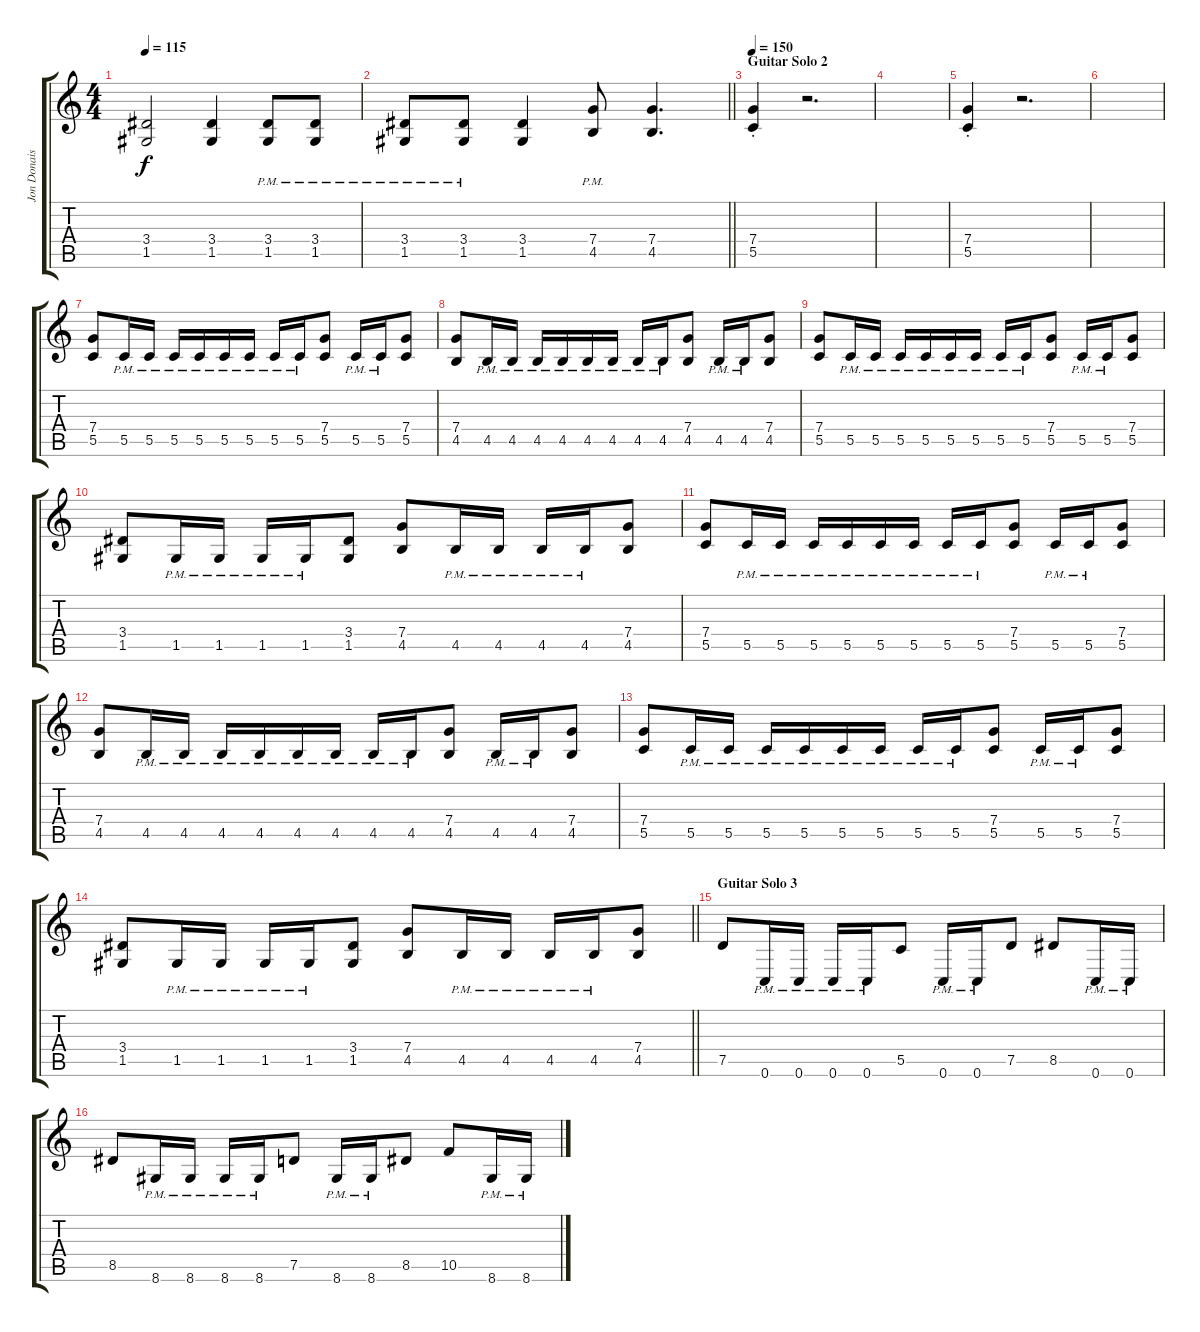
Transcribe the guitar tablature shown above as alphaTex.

\track ("Jon Donais" "Jon Donais") {instrument distortionguitar}
\staff {score tabs}
\tuning (D4 A3 F3 C3 G2 C2) {hide}
\ts (4 4)
\tempo 115
\clef g2
\ks c
(3.4 1.5).2{dy f} (3.4 1.5).4 (3.4{pm} 1.5{pm}).8 (3.4{pm} 1.5{pm}).8 |
\barLineRight lightlight
(3.4{pm} 1.5{pm}).8 (3.4{pm} 1.5{pm}).8 (3.4 1.5).4 (7.4{pm} 4.5{pm}).8 (7.4 4.5).4{d} |
\section ("" "Guitar Solo 2")
\tempo 150
(7.4{st} 5.5{st}).4 r.2{d} |
|
(7.4{st} 5.5{st}).4 r.2{d} |
|
(7.4 5.5).8 5.5{pm}.16 5.5{pm}.16 5.5{pm}.16 5.5{pm}.16 5.5{pm}.16 5.5{pm}.16 5.5{pm}.16 5.5{pm}.16 (7.4 5.5).8 5.5{pm}.16 5.5{pm}.16 (7.4 5.5).8 |
(7.4 4.5).8 4.5{pm}.16 4.5{pm}.16 4.5{pm}.16 4.5{pm}.16 4.5{pm}.16 4.5{pm}.16 4.5{pm}.16 4.5{pm}.16 (7.4 4.5).8 4.5{pm}.16 4.5{pm}.16 (7.4 4.5).8 |
(7.4 5.5).8 5.5{pm}.16 5.5{pm}.16 5.5{pm}.16 5.5{pm}.16 5.5{pm}.16 5.5{pm}.16 5.5{pm}.16 5.5{pm}.16 (7.4 5.5).8 5.5{pm}.16 5.5{pm}.16 (7.4 5.5).8 |
(3.4 1.5).8 1.5{pm}.16 1.5{pm}.16 1.5{pm}.16 1.5{pm}.16 (3.4 1.5).8 (7.4 4.5).8 4.5{pm}.16 4.5{pm}.16 4.5{pm}.16 4.5{pm}.16 (7.4 4.5).8 |
(7.4 5.5).8 5.5{pm}.16 5.5{pm}.16 5.5{pm}.16 5.5{pm}.16 5.5{pm}.16 5.5{pm}.16 5.5{pm}.16 5.5{pm}.16 (7.4 5.5).8 5.5{pm}.16 5.5{pm}.16 (7.4 5.5).8 |
(7.4 4.5).8 4.5{pm}.16 4.5{pm}.16 4.5{pm}.16 4.5{pm}.16 4.5{pm}.16 4.5{pm}.16 4.5{pm}.16 4.5{pm}.16 (7.4 4.5).8 4.5{pm}.16 4.5{pm}.16 (7.4 4.5).8 |
(7.4 5.5).8 5.5{pm}.16 5.5{pm}.16 5.5{pm}.16 5.5{pm}.16 5.5{pm}.16 5.5{pm}.16 5.5{pm}.16 5.5{pm}.16 (7.4 5.5).8 5.5{pm}.16 5.5{pm}.16 (7.4 5.5).8 |
\barLineRight lightlight
(3.4 1.5).8 1.5{pm}.16 1.5{pm}.16 1.5{pm}.16 1.5{pm}.16 (3.4 1.5).8 (7.4 4.5).8 4.5{pm}.16 4.5{pm}.16 4.5{pm}.16 4.5{pm}.16 (7.4 4.5).8 |
\section ("" "Guitar Solo 3")
7.5.8 0.6{pm}.16 0.6{pm}.16 0.6{pm}.16 0.6{pm}.16 5.5.8 0.6{pm}.16 0.6{pm}.16 7.5.8 8.5.8 0.6{pm}.16 0.6{pm}.16 |
8.5.8 8.6{pm}.16 8.6{pm}.16 8.6{pm}.16 8.6{pm}.16 7.5.8 8.6{pm}.16 8.6{pm}.16 8.5.8 10.5.8 8.6{pm}.16 8.6{pm}.16
